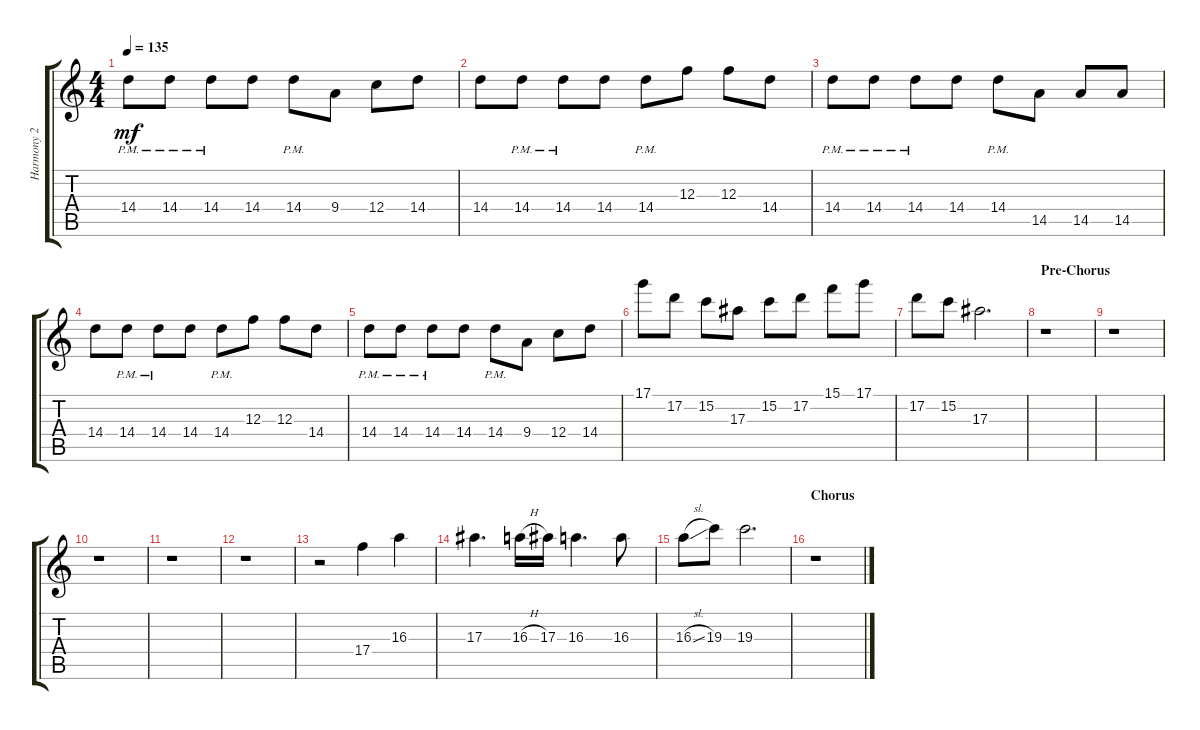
\track ("Harmony 2" "Harmony 2") {instrument overdrivenguitar}
\staff {score tabs}
\tuning (D4 A3 F3 C3 G2 C2) {hide}
\ts (4 4)
\tempo 135
\clef g2
\ks aminor
14.4{pm}.8{dy mf} 14.4{pm}.8 14.4{pm}.8 14.4.8 14.4{pm}.8 9.4.8 12.4.8 14.4.8 |
14.4.8 14.4{pm}.8 14.4{pm}.8 14.4.8 14.4{pm}.8 12.3.8 12.3.8 14.4.8 |
14.4{pm}.8 14.4{pm}.8 14.4{pm}.8 14.4.8 14.4{pm}.8 14.5.8 14.5.8 14.5.8 |
14.4.8 14.4{pm}.8 14.4{pm}.8 14.4.8 14.4{pm}.8 12.3.8 12.3.8 14.4.8 |
14.4{pm}.8 14.4{pm}.8 14.4{pm}.8 14.4.8 14.4{pm}.8 9.4.8 12.4.8 14.4.8 |
17.1.8 17.2.8 15.2.8 17.3.8 15.2.8 17.2.8 15.1.8 17.1.8 |
17.2.8 15.2.8 17.3.2{d} |
\section ("" "Pre-Chorus")
r.1 |
r.1 |
r.1 |
r.1 |
r.1 |
r.2 17.4.4 16.3.4 |
17.3.4{d} 16.3{h}.16 17.3.16 16.3.4{d} 16.3.8 |
16.3{sl}.8 19.3.8 19.3.2{d} |
\section ("" "Chorus")
r.1
